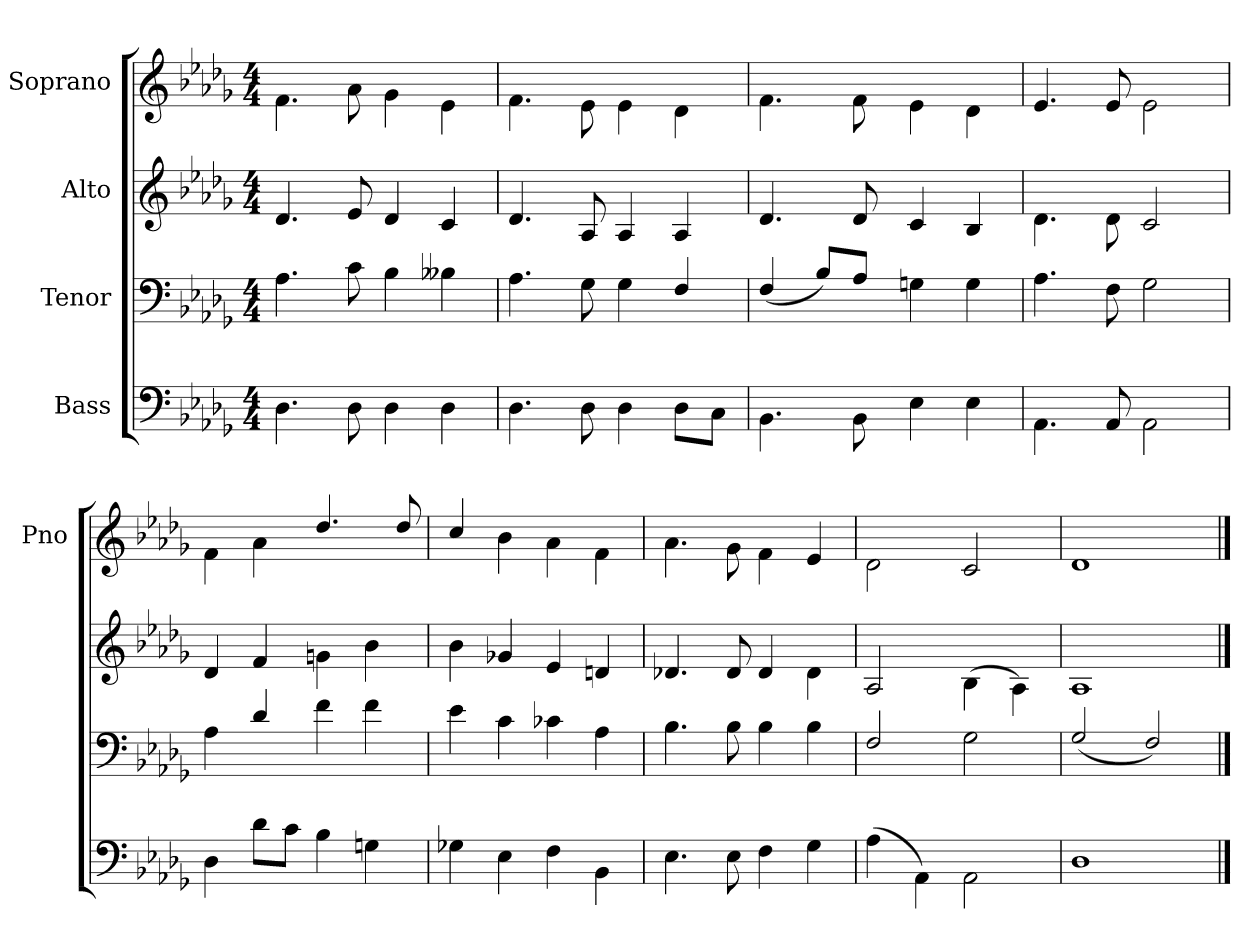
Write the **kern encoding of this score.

**kern	**kern	**kern	**kern
*part4	*part3	*part2	*part1
*staff4	*staff3	*staff2	*staff1
*I"Bass	*I"Tenor	*I"Alto	*I"Soprano
*	*	*	*I'Pno
*clefF4	*clefF4	*clefG2	*clefG2
*k[b-e-a-d-g-]	*k[b-e-a-d-g-]	*k[b-e-a-d-g-]	*k[b-e-a-d-g-]
*D-:	*D-:	*D-:	*D-:
*M4/4	*M4/4	*M4/4	*M4/4
=	=	=	=
4.D-\	4.A-\	4.d-/	4.f\
8D-\	8c\	8e-/	8a-\
4D-\	4B-\	4d-/	4g-\
4D-\	4B--X\	4c/	4e-\
=	=	=	=
4.D-\	4.A-\	4.d-/	4.f\
8D-\	8G-\	8A-/	8e-\
4D-\	4G-\	4A-/	4e-\
8D-\L	4F/	4A-/	4d-\
8C\J	.	.	.
=	=	=	=
4.BB-\	(>4F/	4.d-/	4.f\
.	8B-/L)	.	.
8BB-\	8A-/J	8d-/	8f\
=-	=-	=-	=-
4E-\	4Gn\	4c/	4e-\
4E-\	4G\	4B-/	4d-\
=	=	=	=
4.AA-\	4.A-\	4.d-\	4.e-/
8AA-/	8F\	8d-\	8e-/
2AA-\	2G-\	2c/	2e-\
=	=	=	=
4D-\	4A-\	4d-/	4f\
8d-\L	4d-/	4f/	4a-\
8c\J	.	.	.
4B-\	4f\	4gn\	4.dd-/
4Gn\	4f\	4b-\	.
.	.	.	8dd-/
=	=	=	=
4G-X\	4e-\	4b-\	4cc/
4E-\	4c\	4g-X/	4b-\
4F\	4c-X\	4e-/	4a-\
4BB-\	4A-\	4dn/	4f\
=	=	=	=
4.E-\	4.B-\	4.d-X/	4.a-\
8E-\	8B-\	8d-/	8g-\
4F\	4B-\	4d-/	4f\
4G-\	4B-\	4d-\	4e-/
=	=	=	=
(<4A-\	2F/	2A-/	2d-\
4AA-\)	.	.	.
2AA-\	2G-\	(<4B-\	2c/
.	.	4A-\)	.
=	=	=	=
1D-	(>2G-/	1A-	1d-
.	2F/)	.	.
==	==	==	==
*-	*-	*-	*-
